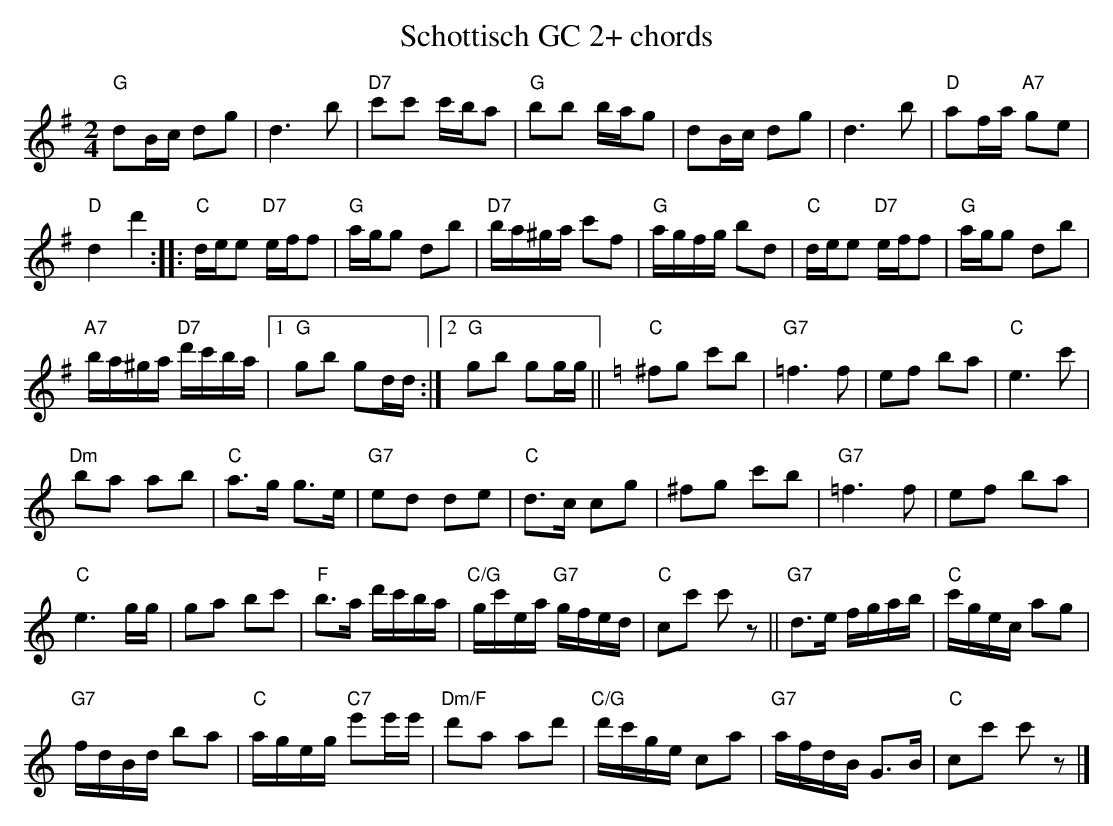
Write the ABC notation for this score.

X:1
T:Schottisch GC 2+ chords
M:2/4
L:1/16
K:Gmaj%%MIDI gchordon
"G"d2Bc d2g2 | d6b2 | "D7"c'2c'2 c'ba2 | "G"b2b2 bag2 | d2Bc d2g2 | d6b2 | "D"a2fa "A7"g2e2 |
"D"d4d'4 :: "C"dee2 "D7"eff2 | "G"agg2 d2b2 | "D7"ba^ga c'2f2 | "G"agfg b2d2 | "C"dee2 "D7"eff2 | "G"agg2 d2b2 |
"A7"ba^ga "D7"d'c'ba |1 "G"g2b2 g2dd :|2 "G"g2b2 g2gg || [K:Cmaj] "C"^f2g2 c'2b2 | "G7"=f6f2 | e2f2 b2a2 | "C"e6c'2 |
[L:1/8] "Dm"ba ab | "C"a>g g>e | "G7"ed de | "C"d>c cg | ^fg c'b | "G7"=f3f | ef ba |
"C"e3g/2g/2 | ga bc' | "F"b>a d'/2c'/2b/2a/2 | "C/G"g/2c'/2e/2a/2 "G7"g/2f/2e/2d/2 | "C"cc' c'z || [L:1/16] "G7"d2>e2 fgab | "C"c'gec a2g2 |
"G7"fdBd b2a2 | "C"ageg "C7"e'2e'e' | "Dm/F"d'2a2 a2d'2 | "C/G"d'c'ge c2a2 | "G7"afdB G3B | "C"c2c'2 c'2z2 |]
